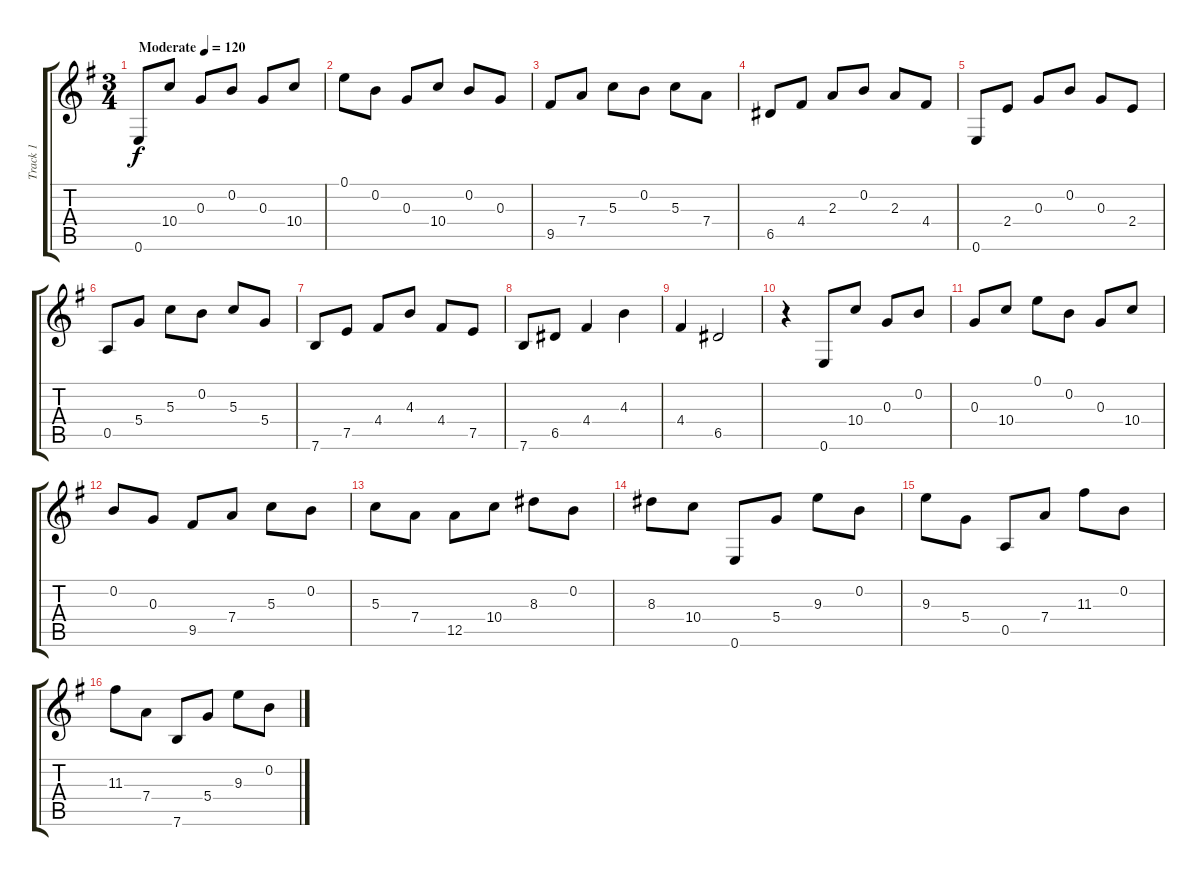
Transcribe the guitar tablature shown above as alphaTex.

\track ("Track 1" "Track 1") {instrument acousticguitarsteel}
\staff {score tabs}
\tuning (E4 B3 G3 D3 A2 E2) {hide}
\ts (3 4)
\tempo (120 "Moderate")
\clef g2
\ks eminor
0.6.8{dy f instrument acousticguitarsteel} 10.4.8 0.3.8 0.2.8 0.3.8 10.4.8 |
0.1.8 0.2.8 0.3.8 10.4.8 0.2.8 0.3.8 |
9.5.8 7.4.8 5.3.8 0.2.8 5.3.8 7.4.8 |
6.5.8 4.4.8 2.3.8 0.2.8 2.3.8 4.4.8 |
0.6.8 2.4.8 0.3.8 0.2.8 0.3.8 2.4.8 |
0.5.8 5.4.8 5.3.8 0.2.8 5.3.8 5.4.8 |
7.6.8 7.5.8 4.4.8 4.3.8 4.4.8 7.5.8 |
7.6.8 6.5.8 4.4.4 4.3.4 |
4.4.4 6.5.2 |
r.4 0.6.8 10.4.8 0.3.8 0.2.8 |
0.3.8 10.4.8 0.1.8 0.2.8 0.3.8 10.4.8 |
0.2.8 0.3.8 9.5.8 7.4.8 5.3.8 0.2.8 |
5.3.8 7.4.8 12.5.8 10.4.8 8.3.8 0.2.8 |
8.3.8 10.4.8 0.6.8 5.4.8 9.3.8 0.2.8 |
9.3.8 5.4.8 0.5.8 7.4.8 11.3.8 0.2.8 |
11.3.8 7.4.8 7.6.8 5.4.8 9.3.8 0.2.8
